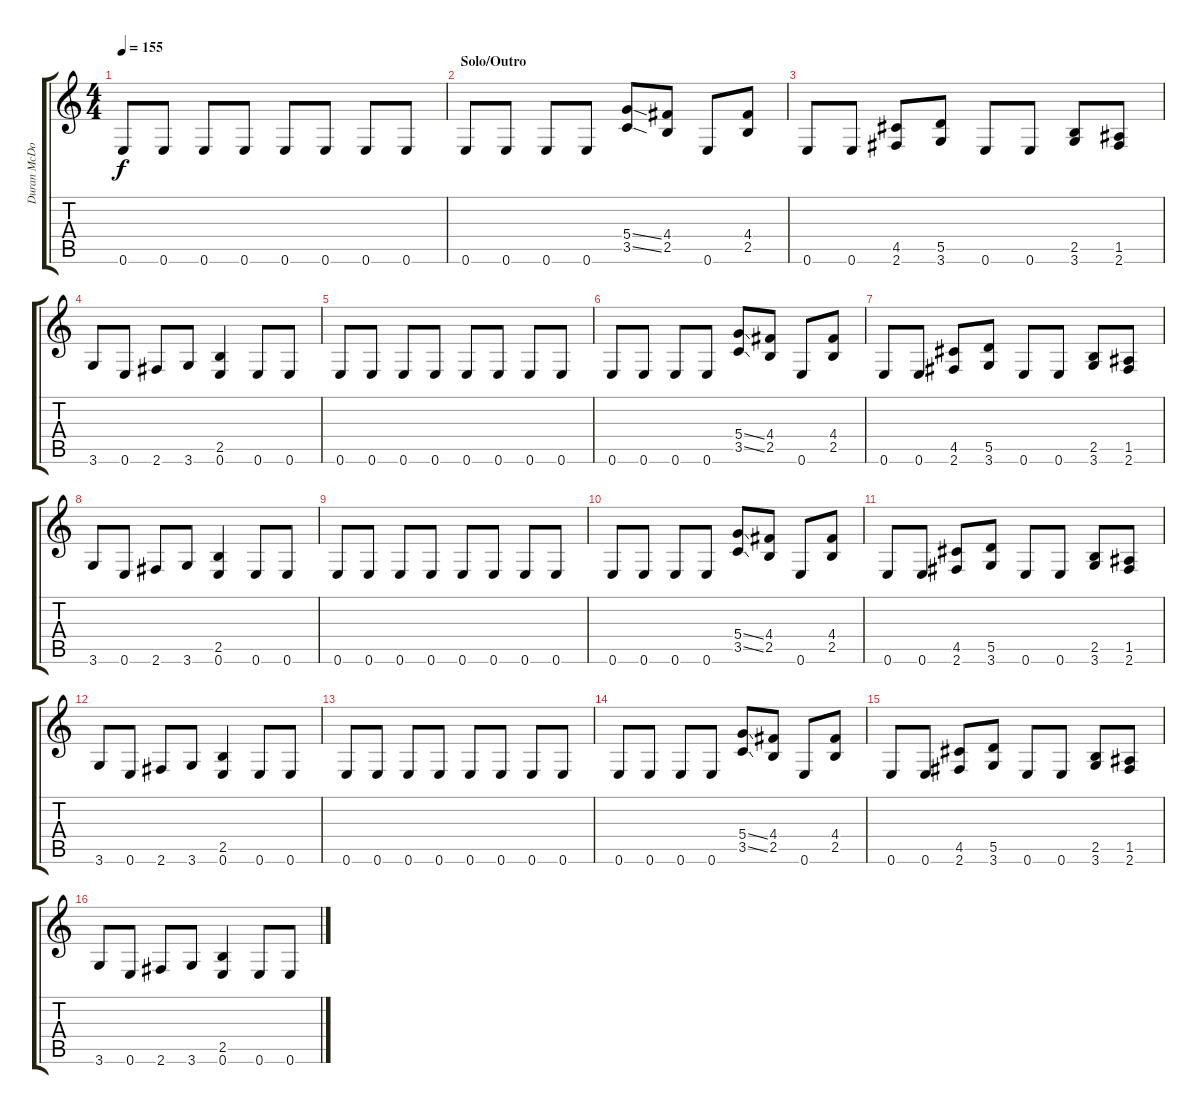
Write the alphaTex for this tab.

\track ("Duran McDowall (Guitar)" "Duran McDo") {instrument overdrivenguitar}
\staff {score tabs}
\tuning (E4 B3 G3 D3 A2 E2) {hide}
\ts (4 4)
\tempo 155
\clef g2
\ks c
0.6.8{dy f} 0.6.8 0.6.8 0.6.8 0.6.8 0.6.8 0.6.8 0.6.8 |
\section ("" "Solo/Outro")
0.6.8 0.6.8 0.6.8 0.6.8 (5.4{ss} 3.5{ss}).8 (4.4 2.5).8 0.6.8 (4.4 2.5).8 |
0.6.8 0.6.8 (4.5 2.6).8 (5.5 3.6).8 0.6.8 0.6.8 (2.5 3.6).8 (1.5 2.6).8 |
3.6.8 0.6.8 2.6.8 3.6.8 (2.5 0.6).4 0.6.8 0.6.8 |
0.6.8 0.6.8 0.6.8 0.6.8 0.6.8 0.6.8 0.6.8 0.6.8 |
0.6.8 0.6.8 0.6.8 0.6.8 (5.4{ss} 3.5{ss}).8 (4.4 2.5).8 0.6.8 (4.4 2.5).8 |
0.6.8 0.6.8 (4.5 2.6).8 (5.5 3.6).8 0.6.8 0.6.8 (2.5 3.6).8 (1.5 2.6).8 |
3.6.8 0.6.8 2.6.8 3.6.8 (2.5 0.6).4 0.6.8 0.6.8 |
0.6.8 0.6.8 0.6.8 0.6.8 0.6.8 0.6.8 0.6.8 0.6.8 |
0.6.8 0.6.8 0.6.8 0.6.8 (5.4{ss} 3.5{ss}).8 (4.4 2.5).8 0.6.8 (4.4 2.5).8 |
0.6.8 0.6.8 (4.5 2.6).8 (5.5 3.6).8 0.6.8 0.6.8 (2.5 3.6).8 (1.5 2.6).8 |
3.6.8 0.6.8 2.6.8 3.6.8 (2.5 0.6).4 0.6.8 0.6.8 |
0.6.8 0.6.8 0.6.8 0.6.8 0.6.8 0.6.8 0.6.8 0.6.8 |
0.6.8 0.6.8 0.6.8 0.6.8 (5.4{ss} 3.5{ss}).8 (4.4 2.5).8 0.6.8 (4.4 2.5).8 |
0.6.8 0.6.8 (4.5 2.6).8 (5.5 3.6).8 0.6.8 0.6.8 (2.5 3.6).8 (1.5 2.6).8 |
3.6.8 0.6.8 2.6.8 3.6.8 (2.5 0.6).4 0.6.8 0.6.8
